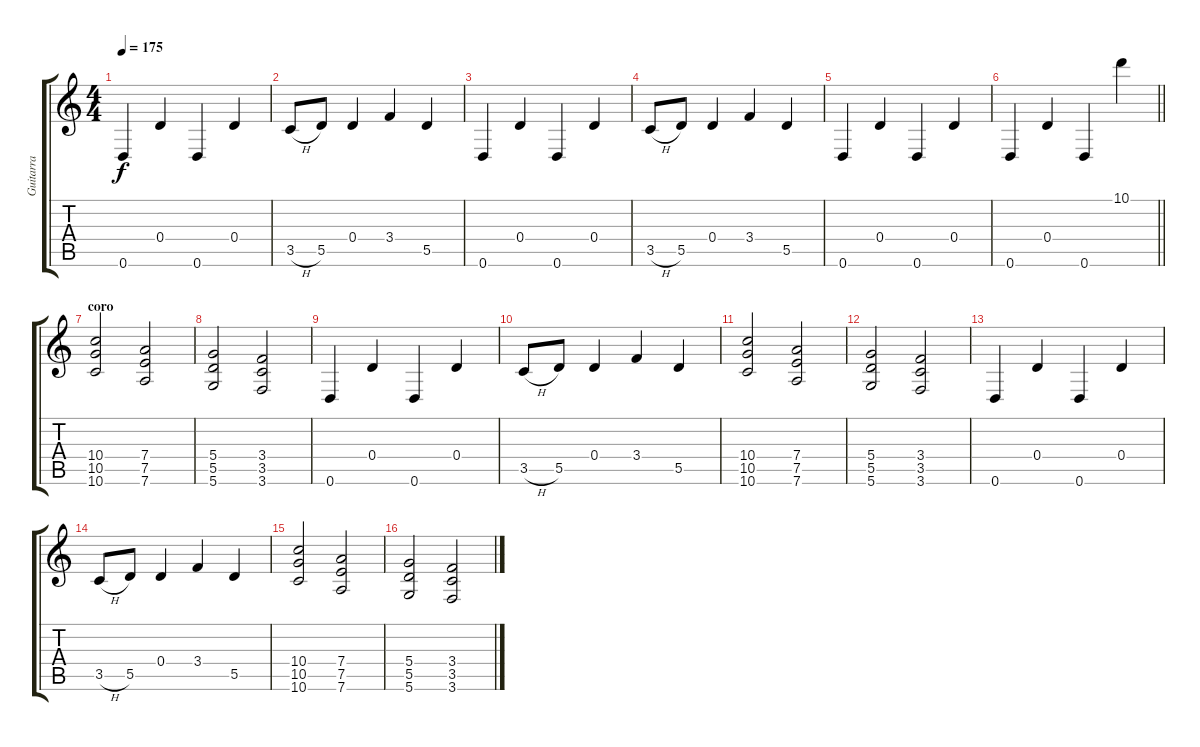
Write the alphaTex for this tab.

\track ("Guitarra" "Guitarra") {instrument distortionguitar}
\staff {score tabs}
\tuning (E4 B3 G3 D3 A2 D2) {hide}
\ts (4 4)
\tempo 175
\clef g2
\ks c
0.6.4{dy f} 0.4.4 0.6.4 0.4.4 |
3.5{h}.8 5.5.8 0.4.4 3.4.4 5.5.4 |
0.6.4 0.4.4 0.6.4 0.4.4 |
3.5{h}.8 5.5.8 0.4.4 3.4.4 5.5.4 |
0.6.4 0.4.4 0.6.4 0.4.4 |
\barLineRight lightlight
0.6.4 0.4.4 0.6.4 10.1.4 |
\section ("" "coro")
(10.4 10.5 10.6).2 (7.4 7.5 7.6).2 |
(5.4 5.5 5.6).2 (3.4 3.5 3.6).2 |
0.6.4 0.4.4 0.6.4 0.4.4 |
3.5{h}.8 5.5.8 0.4.4 3.4.4 5.5.4 |
(10.4 10.5 10.6).2 (7.4 7.5 7.6).2 |
(5.4 5.5 5.6).2 (3.4 3.5 3.6).2 |
0.6.4 0.4.4 0.6.4 0.4.4 |
3.5{h}.8 5.5.8 0.4.4 3.4.4 5.5.4 |
(10.4 10.5 10.6).2 (7.4 7.5 7.6).2 |
(5.4 5.5 5.6).2 (3.4 3.5 3.6).2
